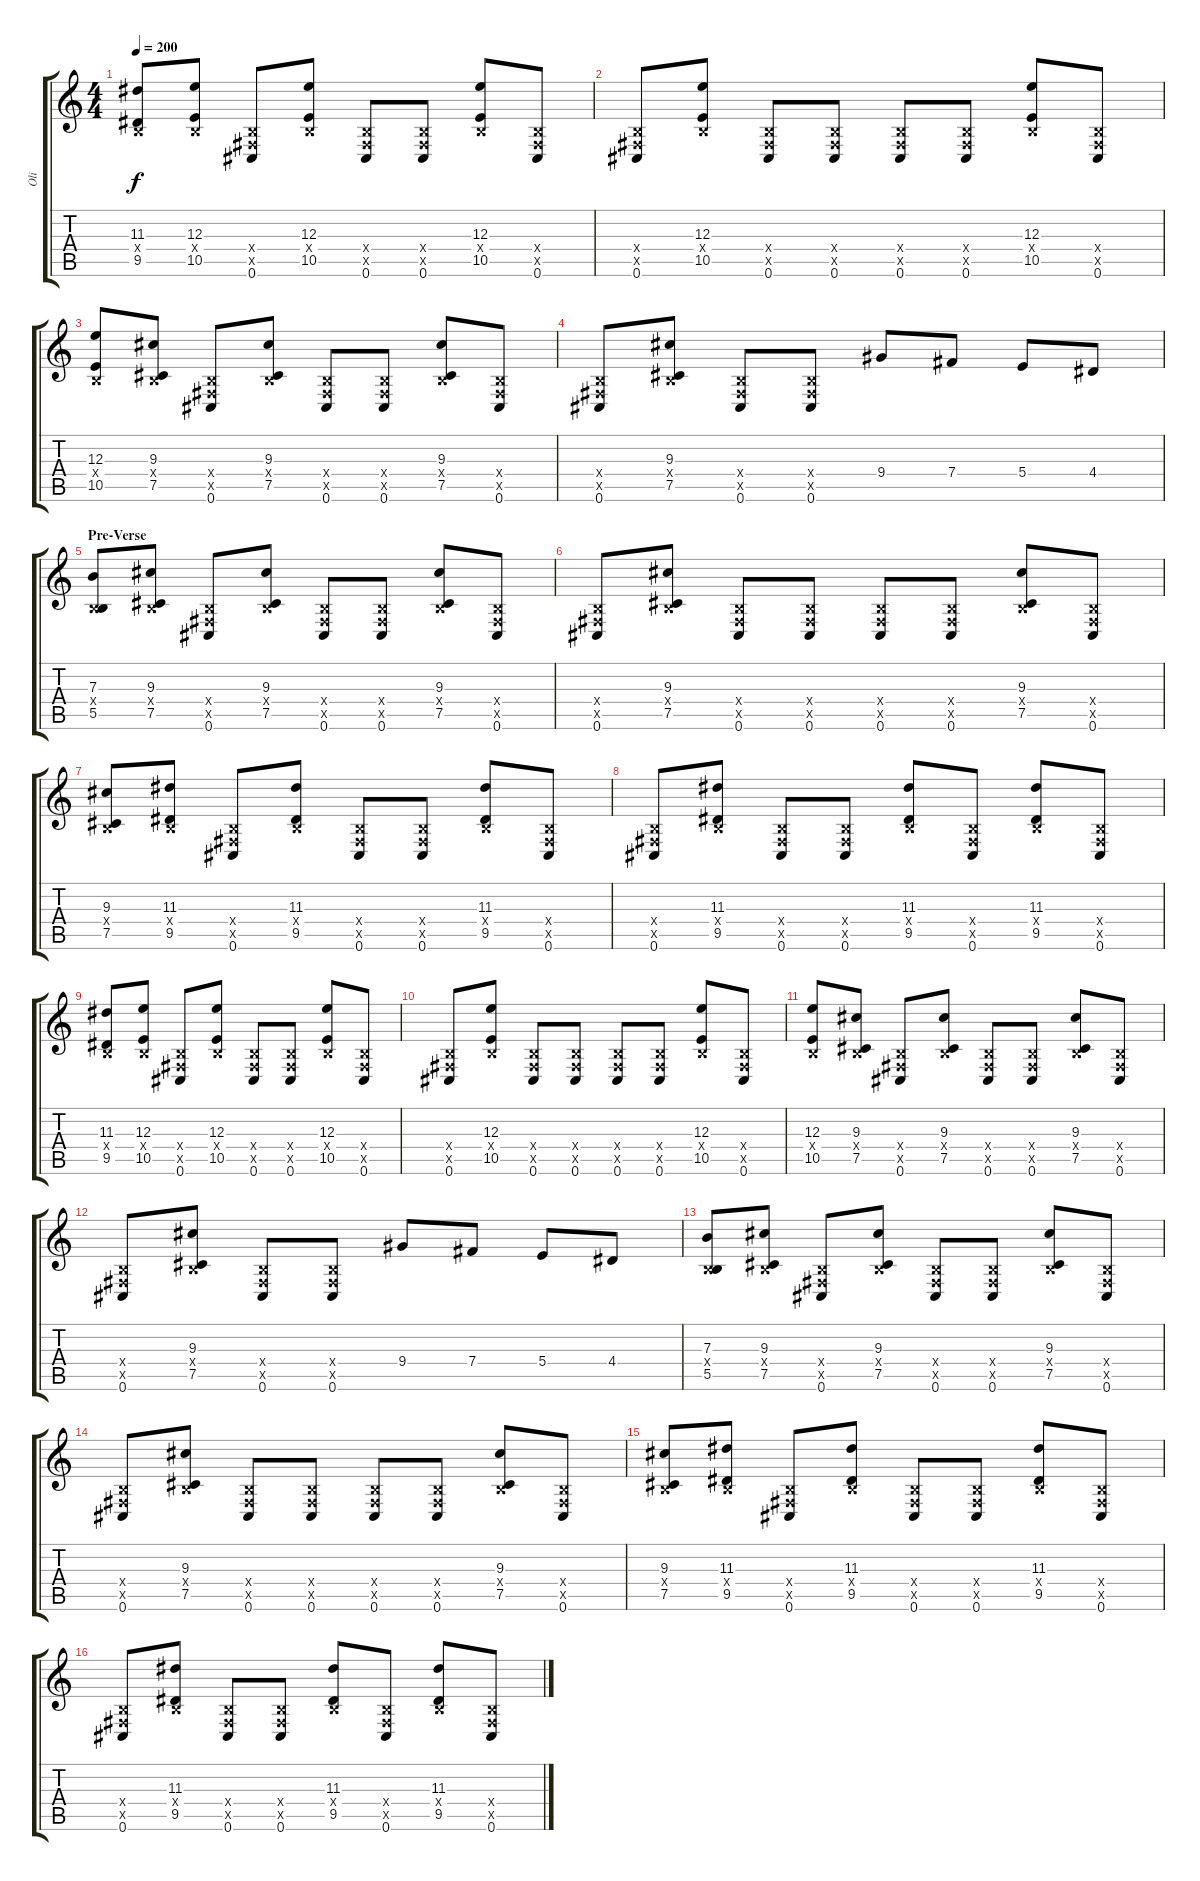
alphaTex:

\track ("Oli" "Oli") {instrument acousticguitarsteel}
\staff {score tabs}
\tuning (Db4 Ab3 E3 B2 Gb2 Db2) {hide}
\ts (4 4)
\tempo 200
\clef g2
\ks c
(11.3 0.4{x} 9.5).8{dy f} (12.3 0.4{x} 10.5).8 (0.4{x} 0.5{x} 0.6).8 (12.3 0.4{x} 10.5).8 (0.4{x} 0.5{x} 0.6).8 (0.4{x} 0.5{x} 0.6).8 (12.3 0.4{x} 10.5).8 (0.4{x} 0.5{x} 0.6).8 |
(0.4{x} 0.5{x} 0.6).8 (12.3 0.4{x} 10.5).8 (0.4{x} 0.5{x} 0.6).8 (0.4{x} 0.5{x} 0.6).8 (0.4{x} 0.5{x} 0.6).8 (0.4{x} 0.5{x} 0.6).8 (12.3 0.4{x} 10.5).8 (0.4{x} 0.5{x} 0.6).8 |
(12.3 0.4{x} 10.5).8 (9.3 0.4{x} 7.5).8 (0.4{x} 0.5{x} 0.6).8 (9.3 0.4{x} 7.5).8 (0.4{x} 0.5{x} 0.6).8 (0.4{x} 0.5{x} 0.6).8 (9.3 0.4{x} 7.5).8 (0.4{x} 0.5{x} 0.6).8 |
(0.4{x} 0.5{x} 0.6).8 (9.3 0.4{x} 7.5).8 (0.4{x} 0.5{x} 0.6).8 (0.4{x} 0.5{x} 0.6).8 9.4.8 7.4.8 5.4.8 4.4.8 |
\section ("" "Pre-Verse")
(7.3 0.4{x} 5.5).8 (9.3 0.4{x} 7.5).8 (0.4{x} 0.5{x} 0.6).8 (9.3 0.4{x} 7.5).8 (0.4{x} 0.5{x} 0.6).8 (0.4{x} 0.5{x} 0.6).8 (9.3 0.4{x} 7.5).8 (0.4{x} 0.5{x} 0.6).8 |
(0.4{x} 0.5{x} 0.6).8 (9.3 0.4{x} 7.5).8 (0.4{x} 0.5{x} 0.6).8 (0.4{x} 0.5{x} 0.6).8 (0.4{x} 0.5{x} 0.6).8 (0.4{x} 0.5{x} 0.6).8 (9.3 0.4{x} 7.5).8 (0.4{x} 0.5{x} 0.6).8 |
(9.3 0.4{x} 7.5).8 (11.3 0.4{x} 9.5).8 (0.4{x} 0.5{x} 0.6).8 (11.3 0.4{x} 9.5).8 (0.4{x} 0.5{x} 0.6).8 (0.4{x} 0.5{x} 0.6).8 (11.3 0.4{x} 9.5).8 (0.4{x} 0.5{x} 0.6).8 |
(0.4{x} 0.5{x} 0.6).8 (11.3 0.4{x} 9.5).8 (0.4{x} 0.5{x} 0.6).8 (0.4{x} 0.5{x} 0.6).8 (11.3 0.4{x} 9.5).8 (0.4{x} 0.5{x} 0.6).8 (11.3 0.4{x} 9.5).8 (0.4{x} 0.5{x} 0.6).8 |
(11.3 0.4{x} 9.5).8 (12.3 0.4{x} 10.5).8 (0.4{x} 0.5{x} 0.6).8 (12.3 0.4{x} 10.5).8 (0.4{x} 0.5{x} 0.6).8 (0.4{x} 0.5{x} 0.6).8 (12.3 0.4{x} 10.5).8 (0.4{x} 0.5{x} 0.6).8 |
(0.4{x} 0.5{x} 0.6).8 (12.3 0.4{x} 10.5).8 (0.4{x} 0.5{x} 0.6).8 (0.4{x} 0.5{x} 0.6).8 (0.4{x} 0.5{x} 0.6).8 (0.4{x} 0.5{x} 0.6).8 (12.3 0.4{x} 10.5).8 (0.4{x} 0.5{x} 0.6).8 |
(12.3 0.4{x} 10.5).8 (9.3 0.4{x} 7.5).8 (0.4{x} 0.5{x} 0.6).8 (9.3 0.4{x} 7.5).8 (0.4{x} 0.5{x} 0.6).8 (0.4{x} 0.5{x} 0.6).8 (9.3 0.4{x} 7.5).8 (0.4{x} 0.5{x} 0.6).8 |
(0.4{x} 0.5{x} 0.6).8 (9.3 0.4{x} 7.5).8 (0.4{x} 0.5{x} 0.6).8 (0.4{x} 0.5{x} 0.6).8 9.4.8 7.4.8 5.4.8 4.4.8 |
(7.3 0.4{x} 5.5).8 (9.3 0.4{x} 7.5).8 (0.4{x} 0.5{x} 0.6).8 (9.3 0.4{x} 7.5).8 (0.4{x} 0.5{x} 0.6).8 (0.4{x} 0.5{x} 0.6).8 (9.3 0.4{x} 7.5).8 (0.4{x} 0.5{x} 0.6).8 |
(0.4{x} 0.5{x} 0.6).8 (9.3 0.4{x} 7.5).8 (0.4{x} 0.5{x} 0.6).8 (0.4{x} 0.5{x} 0.6).8 (0.4{x} 0.5{x} 0.6).8 (0.4{x} 0.5{x} 0.6).8 (9.3 0.4{x} 7.5).8 (0.4{x} 0.5{x} 0.6).8 |
(9.3 0.4{x} 7.5).8 (11.3 0.4{x} 9.5).8 (0.4{x} 0.5{x} 0.6).8 (11.3 0.4{x} 9.5).8 (0.4{x} 0.5{x} 0.6).8 (0.4{x} 0.5{x} 0.6).8 (11.3 0.4{x} 9.5).8 (0.4{x} 0.5{x} 0.6).8 |
(0.4{x} 0.5{x} 0.6).8 (11.3 0.4{x} 9.5).8 (0.4{x} 0.5{x} 0.6).8 (0.4{x} 0.5{x} 0.6).8 (11.3 0.4{x} 9.5).8 (0.4{x} 0.5{x} 0.6).8 (11.3 0.4{x} 9.5).8 (0.4{x} 0.5{x} 0.6).8
